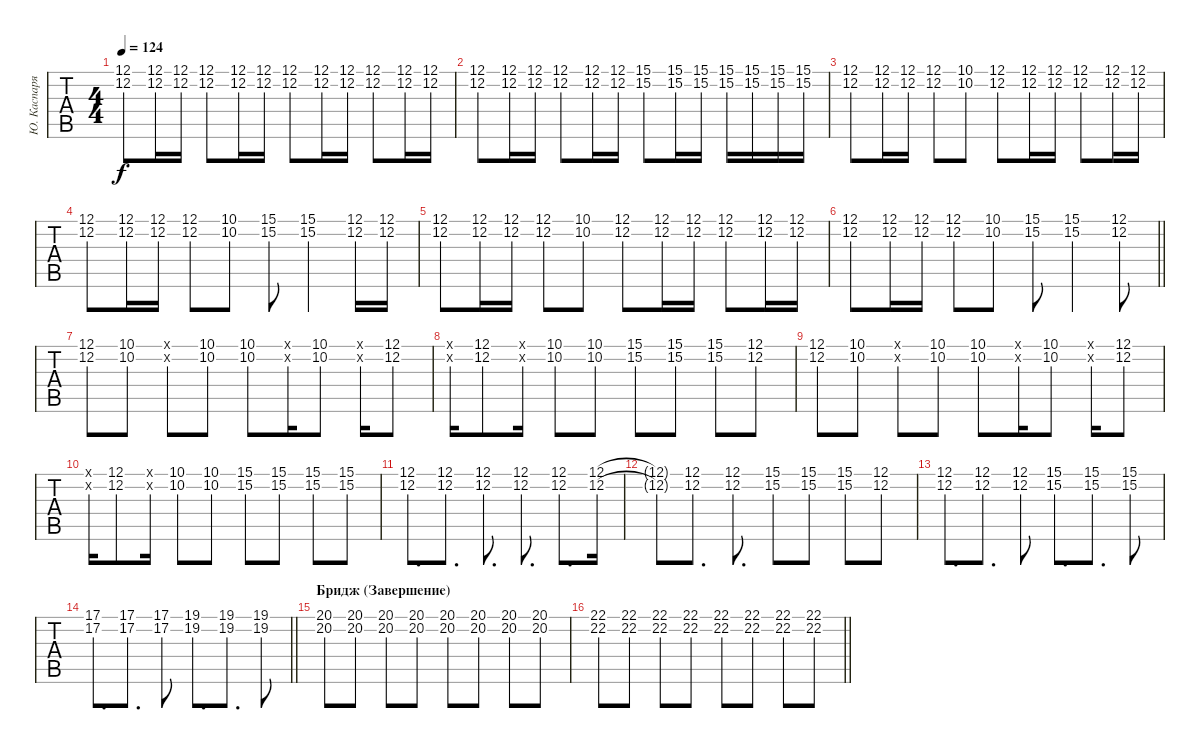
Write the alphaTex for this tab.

\track ("Ю. Каспарян (2-е соло)" "Ю. Каспаря") {instrument overdrivenguitar}
\staff {tabs}
\tuning (E4 B3 G3 D3 A2 E2) {hide}
\ts (4 4)
\tempo 124
\clef g2
\ks c
(12.1 12.2).8{dy f} (12.1 12.2).16 (12.1 12.2).16 (12.1 12.2).8 (12.1 12.2).16 (12.1 12.2).16 (12.1 12.2).8 (12.1 12.2).16 (12.1 12.2).16 (12.1 12.2).8 (12.1 12.2).16 (12.1 12.2).16 |
(12.1 12.2).8 (12.1 12.2).16 (12.1 12.2).16 (12.1 12.2).8 (12.1 12.2).16 (12.1 12.2).16 (15.1 15.2).8 (15.1 15.2).16 (15.1 15.2).16 (15.1 15.2).16 (15.1 15.2).16 (15.1 15.2).16 (15.1 15.2).16 |
(12.1 12.2).8 (12.1 12.2).16 (12.1 12.2).16 (12.1 12.2).8 (10.1 10.2).8 (12.1 12.2).8 (12.1 12.2).16 (12.1 12.2).16 (12.1 12.2).8 (12.1 12.2).16 (12.1 12.2).16 |
(12.1 12.2).8 (12.1 12.2).16 (12.1 12.2).16 (12.1 12.2).8 (10.1 10.2).8 (15.1 15.2).8 (15.1 15.2).4 (12.1 12.2).16 (12.1 12.2).16 |
(12.1 12.2).8 (12.1 12.2).16 (12.1 12.2).16 (12.1 12.2).8 (10.1 10.2).8 (12.1 12.2).8 (12.1 12.2).16 (12.1 12.2).16 (12.1 12.2).8 (12.1 12.2).16 (12.1 12.2).16 |
\barLineRight lightlight
(12.1 12.2).8 (12.1 12.2).16 (12.1 12.2).16 (12.1 12.2).8 (10.1 10.2).8 (15.1 15.2).8 (15.1 15.2).4 (12.1 12.2).8 |
(12.1 12.2).8 (10.1 10.2).8 (10.1{x} 10.2{x}).8 (10.1 10.2).8 (10.1 10.2).8 (10.1{x} 10.2{x}).16 (10.1 10.2).8 (10.1{x} 10.2{x}).16 (12.1 12.2).8 |
(12.1{x} 12.2{x}).16 (12.1 12.2).8 (12.1{x} 12.2{x}).16 (10.1 10.2).8 (10.1 10.2).8 (15.1 15.2).8 (15.1 15.2).8 (15.1 15.2).8 (12.1 12.2).8 |
(12.1 12.2).8 (10.1 10.2).8 (10.1{x} 10.2{x}).8 (10.1 10.2).8 (10.1 10.2).8 (10.1{x} 10.2{x}).16 (10.1 10.2).8 (10.1{x} 10.2{x}).16 (12.1 12.2).8 |
(12.1{x} 12.2{x}).16 (12.1 12.2).8 (12.1{x} 12.2{x}).16 (10.1 10.2).8 (10.1 10.2).8 (15.1 15.2).8 (15.1 15.2).8 (15.1 15.2).8 (15.1 15.2).8 |
(12.1 12.2).8{d} (12.1 12.2).8{d} (12.1 12.2).8{d} (12.1 12.2).8{d} (12.1 12.2).8{d} (12.1 12.2).16 |
(12.1{t} 12.2{t}).8 (12.1 12.2).8{d} (12.1 12.2).8{d} (15.1 15.2).8 (15.1 15.2).8 (15.1 15.2).8 (12.1 12.2).8 |
(12.1 12.2).8{d} (12.1 12.2).8{d} (12.1 12.2).8 (15.1 15.2).8{d} (15.1 15.2).8{d} (15.1 15.2).8 |
\barLineRight lightlight
(17.1 17.2).8{d} (17.1 17.2).8{d} (17.1 17.2).8 (19.1 19.2).8{d} (19.1 19.2).8{d} (19.1 19.2).8 |
\section ("" "Бридж (Завершение)")
(20.1 20.2).8 (20.1 20.2).8 (20.1 20.2).8 (20.1 20.2).8 (20.1 20.2).8 (20.1 20.2).8 (20.1 20.2).8 (20.1 20.2).8 |
\barLineRight lightlight
(22.1 22.2).8 (22.1 22.2).8 (22.1 22.2).8 (22.1 22.2).8 (22.1 22.2).8 (22.1 22.2).8 (22.1 22.2).8 (22.1 22.2).8
